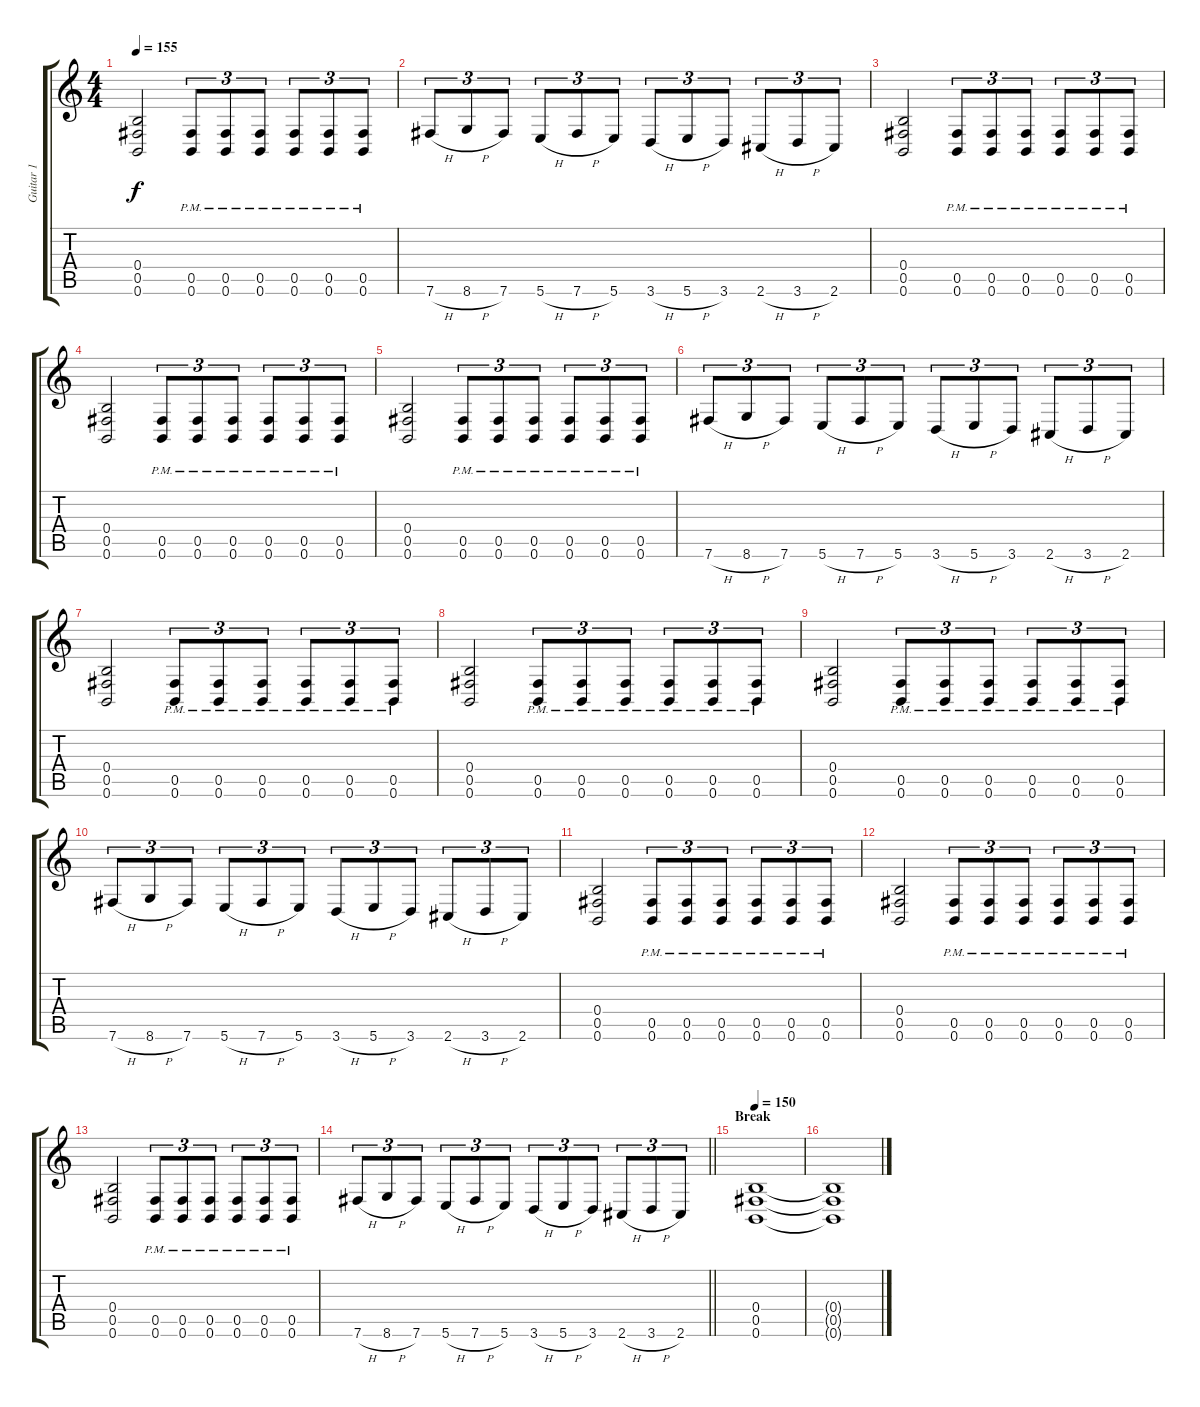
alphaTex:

\track ("Guitar 1" "Guitar 1") {instrument distortionguitar}
\staff {score tabs}
\tuning (Db4 Ab3 E3 B2 Gb2 B1) {hide}
\ts (4 4)
\tempo 155
\clef g2
\ks c
(0.4 0.5 0.6).2{dy f} (0.5{pm} 0.6{pm}).8{tu (3 2)} (0.5{pm} 0.6{pm}).8{tu (3 2)} (0.5{pm} 0.6{pm}).8{tu (3 2)} (0.5{pm} 0.6{pm}).8{tu (3 2)} (0.5{pm} 0.6{pm}).8{tu (3 2)} (0.5{pm} 0.6{pm}).8{tu (3 2)} |
7.6{h}.8{tu (3 2)} 8.6{h}.8{tu (3 2)} 7.6.8{tu (3 2)} 5.6{h}.8{tu (3 2)} 7.6{h}.8{tu (3 2)} 5.6.8{tu (3 2)} 3.6{h}.8{tu (3 2)} 5.6{h}.8{tu (3 2)} 3.6.8{tu (3 2)} 2.6{h}.8{tu (3 2)} 3.6{h}.8{tu (3 2)} 2.6.8{tu (3 2)} |
(0.4 0.5 0.6).2 (0.5{pm} 0.6{pm}).8{tu (3 2)} (0.5{pm} 0.6{pm}).8{tu (3 2)} (0.5{pm} 0.6{pm}).8{tu (3 2)} (0.5{pm} 0.6{pm}).8{tu (3 2)} (0.5{pm} 0.6{pm}).8{tu (3 2)} (0.5{pm} 0.6{pm}).8{tu (3 2)} |
(0.4 0.5 0.6).2 (0.5{pm} 0.6{pm}).8{tu (3 2)} (0.5{pm} 0.6{pm}).8{tu (3 2)} (0.5{pm} 0.6{pm}).8{tu (3 2)} (0.5{pm} 0.6{pm}).8{tu (3 2)} (0.5{pm} 0.6{pm}).8{tu (3 2)} (0.5{pm} 0.6{pm}).8{tu (3 2)} |
(0.4 0.5 0.6).2 (0.5{pm} 0.6{pm}).8{tu (3 2)} (0.5{pm} 0.6{pm}).8{tu (3 2)} (0.5{pm} 0.6{pm}).8{tu (3 2)} (0.5{pm} 0.6{pm}).8{tu (3 2)} (0.5{pm} 0.6{pm}).8{tu (3 2)} (0.5{pm} 0.6{pm}).8{tu (3 2)} |
7.6{h}.8{tu (3 2)} 8.6{h}.8{tu (3 2)} 7.6.8{tu (3 2)} 5.6{h}.8{tu (3 2)} 7.6{h}.8{tu (3 2)} 5.6.8{tu (3 2)} 3.6{h}.8{tu (3 2)} 5.6{h}.8{tu (3 2)} 3.6.8{tu (3 2)} 2.6{h}.8{tu (3 2)} 3.6{h}.8{tu (3 2)} 2.6.8{tu (3 2)} |
(0.4 0.5 0.6).2 (0.5{pm} 0.6{pm}).8{tu (3 2)} (0.5{pm} 0.6{pm}).8{tu (3 2)} (0.5{pm} 0.6{pm}).8{tu (3 2)} (0.5{pm} 0.6{pm}).8{tu (3 2)} (0.5{pm} 0.6{pm}).8{tu (3 2)} (0.5{pm} 0.6{pm}).8{tu (3 2)} |
(0.4 0.5 0.6).2 (0.5{pm} 0.6{pm}).8{tu (3 2)} (0.5{pm} 0.6{pm}).8{tu (3 2)} (0.5{pm} 0.6{pm}).8{tu (3 2)} (0.5{pm} 0.6{pm}).8{tu (3 2)} (0.5{pm} 0.6{pm}).8{tu (3 2)} (0.5{pm} 0.6{pm}).8{tu (3 2)} |
(0.4 0.5 0.6).2 (0.5{pm} 0.6{pm}).8{tu (3 2)} (0.5{pm} 0.6{pm}).8{tu (3 2)} (0.5{pm} 0.6{pm}).8{tu (3 2)} (0.5{pm} 0.6{pm}).8{tu (3 2)} (0.5{pm} 0.6{pm}).8{tu (3 2)} (0.5{pm} 0.6{pm}).8{tu (3 2)} |
7.6{h}.8{tu (3 2)} 8.6{h}.8{tu (3 2)} 7.6.8{tu (3 2)} 5.6{h}.8{tu (3 2)} 7.6{h}.8{tu (3 2)} 5.6.8{tu (3 2)} 3.6{h}.8{tu (3 2)} 5.6{h}.8{tu (3 2)} 3.6.8{tu (3 2)} 2.6{h}.8{tu (3 2)} 3.6{h}.8{tu (3 2)} 2.6.8{tu (3 2)} |
(0.4 0.5 0.6).2 (0.5{pm} 0.6{pm}).8{tu (3 2)} (0.5{pm} 0.6{pm}).8{tu (3 2)} (0.5{pm} 0.6{pm}).8{tu (3 2)} (0.5{pm} 0.6{pm}).8{tu (3 2)} (0.5{pm} 0.6{pm}).8{tu (3 2)} (0.5{pm} 0.6{pm}).8{tu (3 2)} |
(0.4 0.5 0.6).2 (0.5{pm} 0.6{pm}).8{tu (3 2)} (0.5{pm} 0.6{pm}).8{tu (3 2)} (0.5{pm} 0.6{pm}).8{tu (3 2)} (0.5{pm} 0.6{pm}).8{tu (3 2)} (0.5{pm} 0.6{pm}).8{tu (3 2)} (0.5{pm} 0.6{pm}).8{tu (3 2)} |
(0.4 0.5 0.6).2 (0.5{pm} 0.6{pm}).8{tu (3 2)} (0.5{pm} 0.6{pm}).8{tu (3 2)} (0.5{pm} 0.6{pm}).8{tu (3 2)} (0.5{pm} 0.6{pm}).8{tu (3 2)} (0.5{pm} 0.6{pm}).8{tu (3 2)} (0.5{pm} 0.6{pm}).8{tu (3 2)} |
\barLineRight lightlight
7.6{h}.8{tu (3 2)} 8.6{h}.8{tu (3 2)} 7.6.8{tu (3 2)} 5.6{h}.8{tu (3 2)} 7.6{h}.8{tu (3 2)} 5.6.8{tu (3 2)} 3.6{h}.8{tu (3 2)} 5.6{h}.8{tu (3 2)} 3.6.8{tu (3 2)} 2.6{h}.8{tu (3 2)} 3.6{h}.8{tu (3 2)} 2.6.8{tu (3 2)} |
\section ("" "Break")
\tempo 150
(0.4 0.5 0.6).1 |
(0.4{t} 0.5{t} 0.6{t}).1
